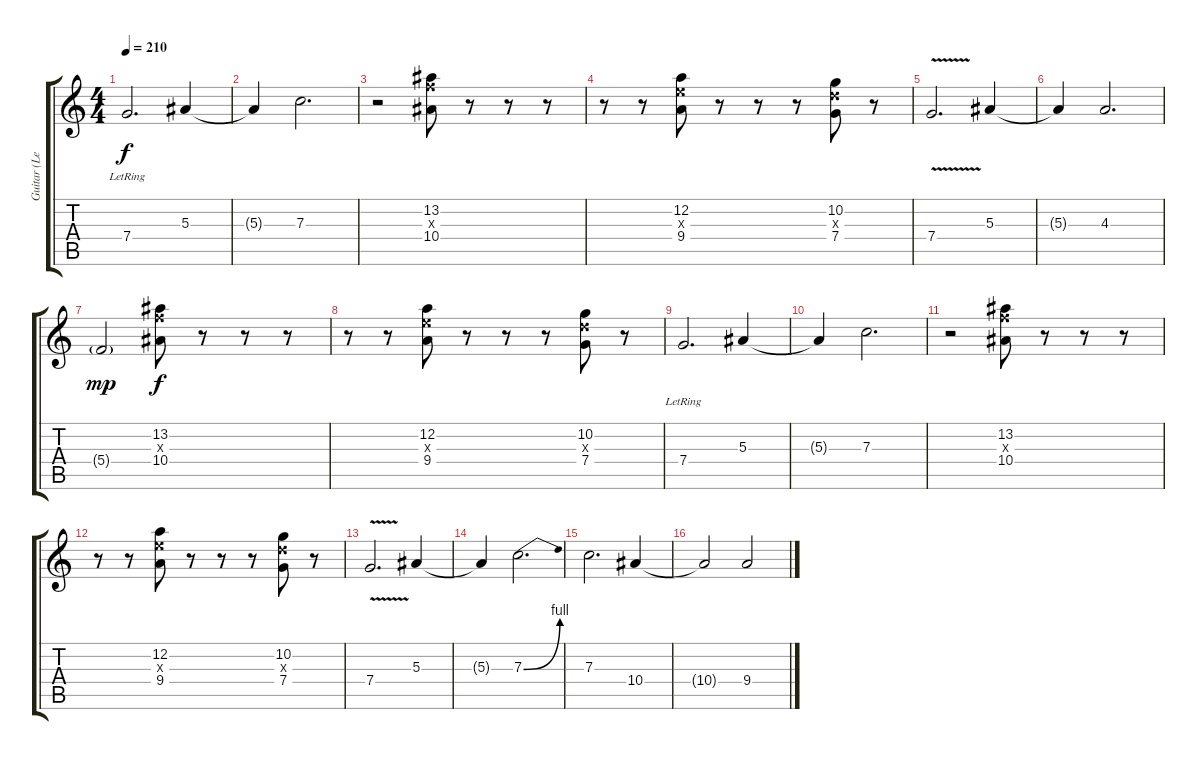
\track ("Guitar (Left)" "Guitar (Le") {instrument distortionguitar}
\staff {score tabs}
\tuning (D4 A3 F3 C3 G2 C2) {hide}
\ts (4 4)
\tempo 210
\clef g2
\ks c
7.4{lr}.2{d dy f} 5.3.4 |
5.3{t}.4 7.3.2{d} |
r.2 (13.2 12.3{x} 10.4).8 r.8 r.8 r.8 |
r.8 r.8 (12.2 11.3{x} 9.4).8 r.8 r.8 r.8 (10.2 9.3{x} 7.4).8 r.8 |
7.4{v}.2{d} 5.3.4 |
5.3{t}.4 4.3.2{d} |
5.4{g}.2{dy mp} (13.2 12.3{x} 10.4).8{dy f} r.8 r.8 r.8 |
r.8 r.8 (12.2 11.3{x} 9.4).8 r.8 r.8 r.8 (10.2 9.3{x} 7.4).8 r.8 |
7.4{lr}.2{d} 5.3.4 |
5.3{t}.4 7.3.2{d} |
r.2 (13.2 12.3{x} 10.4).8 r.8 r.8 r.8 |
r.8 r.8 (12.2 11.3{x} 9.4).8 r.8 r.8 r.8 (10.2 9.3{x} 7.4).8 r.8 |
7.4{v}.2{d} 5.3.4 |
5.3{t}.4 7.3{be (bend 0 0 60 4)}.2{d} |
7.3.2{d} 10.4.4 |
10.4{t}.2 9.4.2
